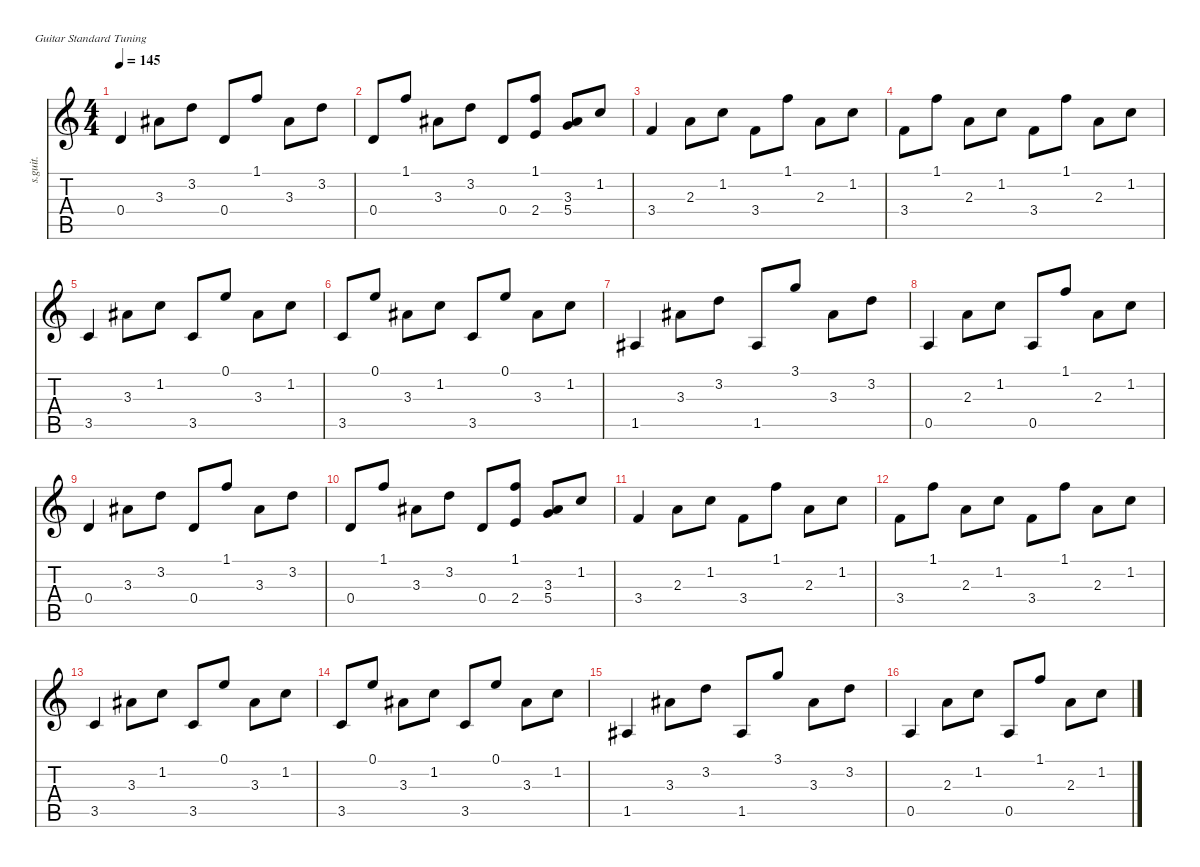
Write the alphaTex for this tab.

\defaultSystemsLayout 4
\hideDynamics
\bracketExtendMode nobrackets
\otherSystemsTrackNameOrientation horizontal
\track ("Steel Guitar" "s.guit.") {instrument acousticguitarsteel}
\staff {score tabs}
\tuning (E4 B3 G3 D3 A2 E2)
\ts (4 4)
\tempo 145
\clef g2
\ks c
0.4.4{dy mf beam Up} 3.3{acc #}.8{beam Down} 3.2.8{beam Down} 0.4.8{beam Up} 1.1.8{beam Up} 3.3{acc #}.8{beam Down} 3.2.8{beam Down} |
0.4.8{beam Up} 1.1.8{beam Up} 3.3{acc #}.8{beam Down} 3.2.8{beam Down} 0.4.8{beam Up} (1.1 2.4).8{beam Up} (3.3{acc #} 5.4).8{beam Up} 1.2.8{beam Up} |
3.4.4{beam Up} 2.3.8{beam Down} 1.2.8{beam Down} 3.4.8{beam Down} 1.1.8{beam Down} 2.3.8{beam Down} 1.2.8{beam Down} |
3.4.8{beam Down} 1.1.8{beam Down} 2.3.8{beam Down} 1.2.8{beam Down} 3.4.8{beam Down} 1.1.8{beam Down} 2.3.8{beam Down} 1.2.8{beam Down} |
3.5.4{beam Up} 3.3{acc #}.8{beam Down} 1.2.8{beam Down} 3.5.8{beam Up} 0.1.8{beam Up} 3.3{acc #}.8{beam Down} 1.2.8{beam Down} |
3.5.8{beam Up} 0.1.8{beam Up} 3.3{acc #}.8{beam Down} 1.2.8{beam Down} 3.5.8{beam Up} 0.1.8{beam Up} 3.3{acc #}.8{beam Down} 1.2.8{beam Down} |
1.5{acc #}.4{beam Up} 3.3{acc #}.8{beam Down} 3.2.8{beam Down} 1.5{acc #}.8{beam Up} 3.1.8{beam Up} 3.3{acc #}.8{beam Down} 3.2.8{beam Down} |
0.5.4{beam Up} 2.3.8{beam Down} 1.2.8{beam Down} 0.5.8{beam Up} 1.1.8{beam Up} 2.3.8{beam Down} 1.2.8{beam Down} |
0.4.4{beam Up} 3.3{acc #}.8{beam Down} 3.2.8{beam Down} 0.4.8{beam Up} 1.1.8{beam Up} 3.3{acc #}.8{beam Down} 3.2.8{beam Down} |
0.4.8{beam Up} 1.1.8{beam Up} 3.3{acc #}.8{beam Down} 3.2.8{beam Down} 0.4.8{beam Up} (1.1 2.4).8{beam Up} (3.3{acc #} 5.4).8{beam Up} 1.2.8{beam Up} |
3.4.4{beam Up} 2.3.8{beam Down} 1.2.8{beam Down} 3.4.8{beam Down} 1.1.8{beam Down} 2.3.8{beam Down} 1.2.8{beam Down} |
3.4.8{beam Down} 1.1.8{beam Down} 2.3.8{beam Down} 1.2.8{beam Down} 3.4.8{beam Down} 1.1.8{beam Down} 2.3.8{beam Down} 1.2.8{beam Down} |
3.5.4{beam Up} 3.3{acc #}.8{beam Down} 1.2.8{beam Down} 3.5.8{beam Up} 0.1.8{beam Up} 3.3{acc #}.8{beam Down} 1.2.8{beam Down} |
3.5.8{beam Up} 0.1.8{beam Up} 3.3{acc #}.8{beam Down} 1.2.8{beam Down} 3.5.8{beam Up} 0.1.8{beam Up} 3.3{acc #}.8{beam Down} 1.2.8{beam Down} |
1.5{acc #}.4{beam Up} 3.3{acc #}.8{beam Down} 3.2.8{beam Down} 1.5{acc #}.8{beam Up} 3.1.8{beam Up} 3.3{acc #}.8{beam Down} 3.2.8{beam Down} |
0.5.4{beam Up} 2.3.8{beam Down} 1.2.8{beam Down} 0.5.8{beam Up} 1.1.8{beam Up} 2.3.8{beam Down} 1.2.8{beam Down}
